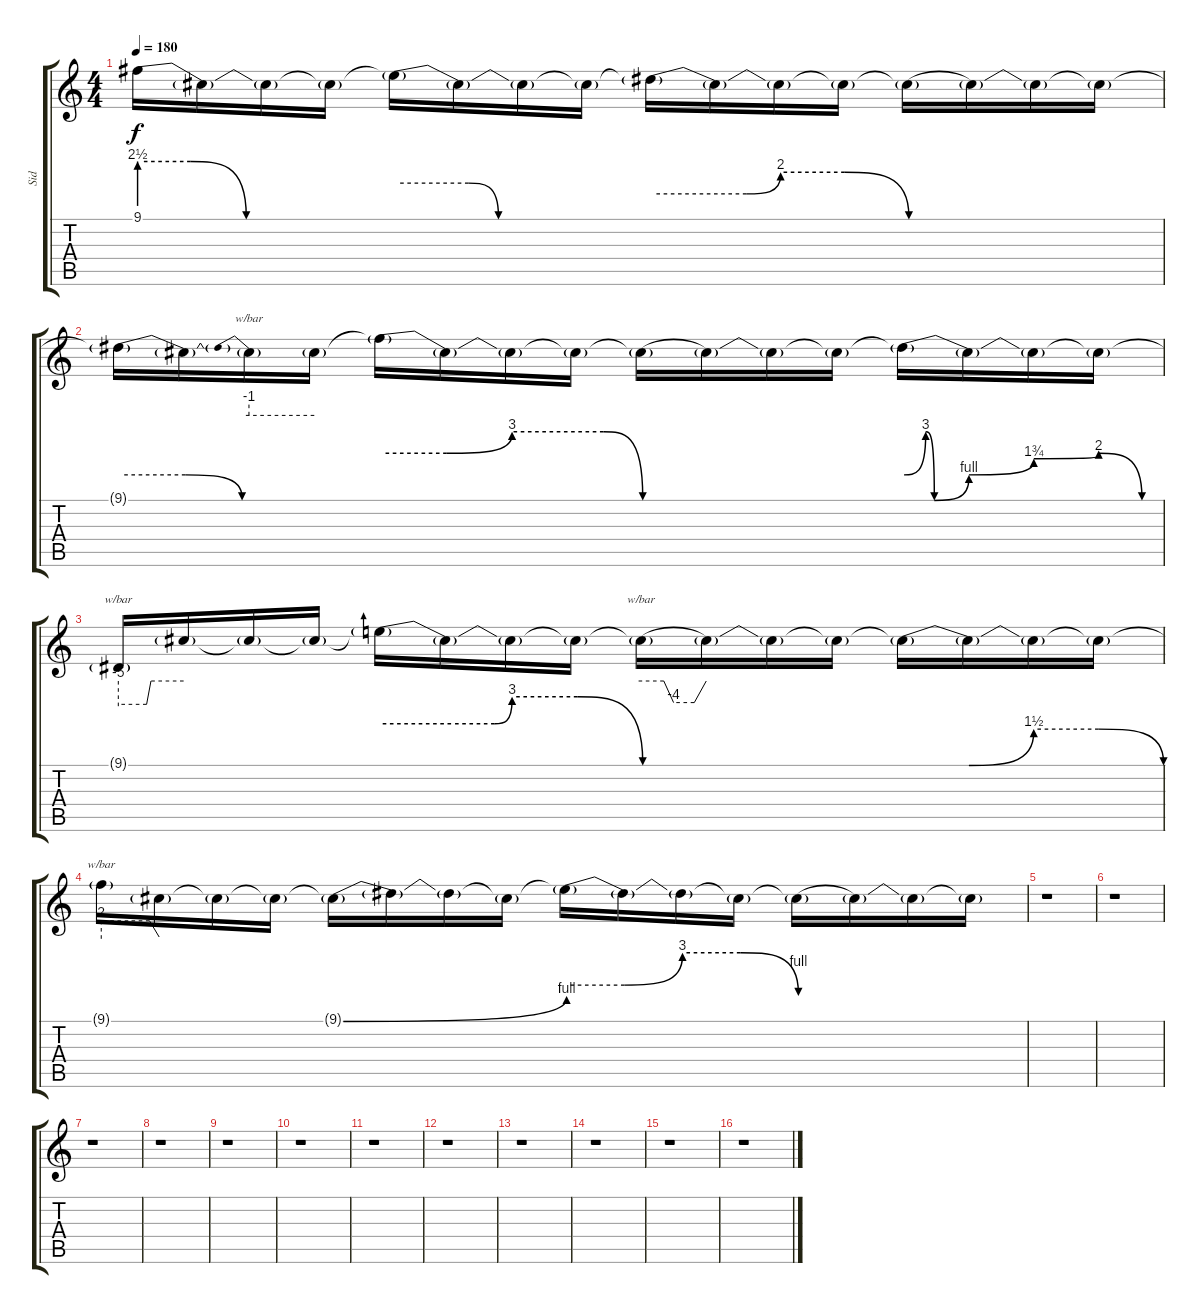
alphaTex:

\track ("Sid" "Sid") {instrument applause}
\staff {score tabs}
\tuning (E4 B3 G3 D3 A2 E2) {hide}
\ts (4 4)
\tempo 180
\clef g2
\ks c
9.1{be (custom 0 10 12 10 25 0 60 0) t}.16{dy f volume 13} 9.1{t}.16{volume 0} 9.1{t}.16{volume 13} 9.1{t}.16{volume 0} 9.1{be (custom 0 6 17 6 24 0 60 0) t}.16{volume 13} 9.1{t}.16{volume 0} 9.1{t}.16{volume 13} 9.1{t}.16{volume 0} 9.1{be (custom 0 4 22 4 30 8 45 8 60 0) t}.16{volume 13} 9.1{t}.16{volume 0} 9.1{t}.16{volume 13} 9.1{t}.16{volume 0} 9.1{be (hold 0 0 60 0) t}.16{volume 13} 9.1{t}.16 9.1{t}.16 9.1{t}.16{volume 0} |
9.1{be (custom 0 4 15 4 28 0 60 0) t}.16{volume 13} 9.1{t}.16{volume 0} 9.1{t}.16{tbe (predive default 0 -4 60 -4) volume 13} 9.1{t}.16{volume 0} 9.1{be (custom 0 8 15 8 30 12 51 12 60 0) t}.16{volume 13} 9.1{t}.16{volume 0} 9.1{t}.16{volume 13} 9.1{t}.16{volume 0} 9.1{be (hold 0 0 60 0) t}.16{volume 13} 9.1{t}.16 9.1{t}.16 9.1{t}.16{volume 0} 9.1{be (custom 0 4 5 12 7 0 15 4 30 7 45 8 55 0 60 0) t}.16{volume 13} 9.1{t}.16{volume 0} 9.1{t}.16{volume 13} 9.1{t}.16{volume 0} |
9.1{t}.16{tbe (custom default 0 -20 26 -20 30 0 60 0) volume 13} 9.1{t}.16{volume 0} 9.1{t}.16{volume 13} 9.1{t}.16{volume 0} 9.1{be (custom 0 7 16 7 26 7 30 12 45 12 60 0) t}.16{volume 13} 9.1{t}.16{volume 0} 9.1{t}.16{volume 13} 9.1{t}.16{volume 0} 9.1{be (hold 0 0 60 0) t}.16{tbe (custom default 0 0 21 0 30 -16 49 -16 60 0) volume 13} 9.1{t}.16{volume 0} 9.1{t}.16{volume 13} 9.1{t}.16{volume 0} 9.1{be (custom 0 0 15 0 30 6 45 6 60 0) t}.16{volume 13} 9.1{t}.16{volume 0} 9.1{t}.16{volume 13} 9.1{t}.16{volume 0} |
9.1{t}.16{tbe (custom default 0 8 28 8 50 8 60 0) volume 13} 9.1{t}.16 9.1{t}.16 9.1{t}.16{volume 0} 9.1{be (bend 0 0 60 4) t}.16{volume 13} 9.1{t}.16{volume 0} 9.1{t}.16{volume 13} 9.1{t}.16{volume 0} 9.1{be (custom 0 6 15 6 30 12 45 12 60 4) t}.16{volume 13} 9.1{t}.16{volume 0} 9.1{t}.16{volume 13} 9.1{t}.16{volume 0} 9.1{be (hold 0 0 60 0) t}.16{volume 13} 9.1{t}.16 9.1{t}.16 9.1{t}.16{volume 0} |
r.1 |
r.1 |
r.1 |
r.1 |
r.1 |
r.1 |
r.1 |
r.1 |
r.1 |
r.1 |
r.1 |
r.1
